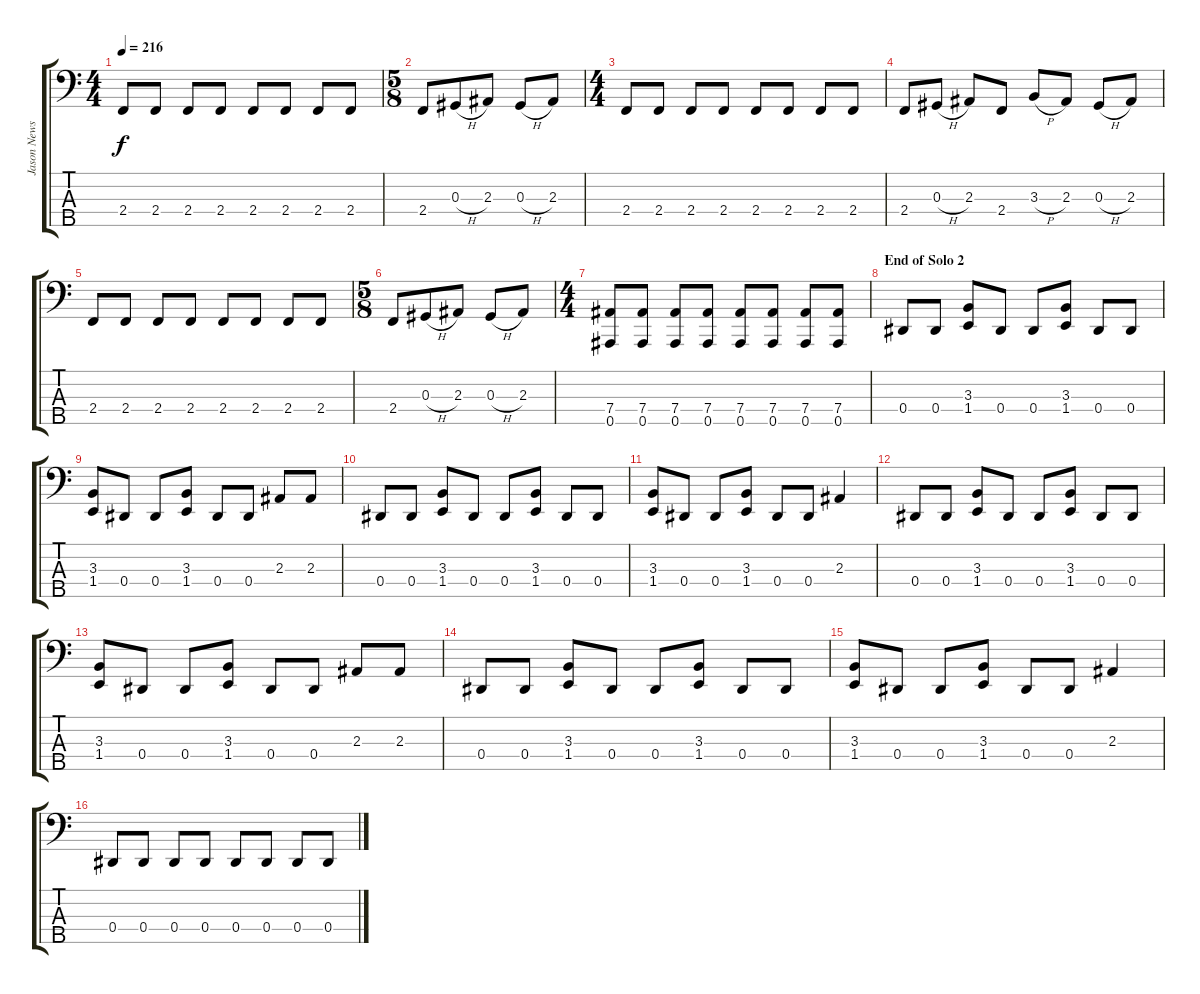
\track ("Jason Newstead (Bass)" "Jason News") {instrument electricbasspick}
\staff {score tabs}
\tuning (Gb2 Db2 Ab1 Eb1 Bb0) {hide}
\ts (4 4)
\tempo 216
\clef f4
\ks c
2.4.8{dy f} 2.4.8 2.4.8 2.4.8 2.4.8 2.4.8 2.4.8 2.4.8 |
\ts (5 8)
2.4.8 0.3{h}.8 2.3.8 0.3{h}.8 2.3.8 |
\ts (4 4)
2.4.8 2.4.8 2.4.8 2.4.8 2.4.8 2.4.8 2.4.8 2.4.8 |
2.4.8 0.3{h}.8 2.3.8 2.4.8 3.3{h}.8 2.3.8 0.3{h}.8 2.3.8 |
2.4.8 2.4.8 2.4.8 2.4.8 2.4.8 2.4.8 2.4.8 2.4.8 |
\ts (5 8)
2.4.8 0.3{h}.8 2.3.8 0.3{h}.8 2.3.8 |
\ts (4 4)
(7.4 0.5).8 (7.4 0.5).8 (7.4 0.5).8 (7.4 0.5).8 (7.4 0.5).8 (7.4 0.5).8 (7.4 0.5).8 (7.4 0.5).8 |
\section ("" "End of Solo 2")
0.4.8 0.4.8 (3.3 1.4).8 0.4.8 0.4.8 (3.3 1.4).8 0.4.8 0.4.8 |
(3.3 1.4).8 0.4.8 0.4.8 (3.3 1.4).8 0.4.8 0.4.8 2.3.8 2.3.8 |
0.4.8 0.4.8 (3.3 1.4).8 0.4.8 0.4.8 (3.3 1.4).8 0.4.8 0.4.8 |
(3.3 1.4).8 0.4.8 0.4.8 (3.3 1.4).8 0.4.8 0.4.8 2.3.4 |
0.4.8 0.4.8 (3.3 1.4).8 0.4.8 0.4.8 (3.3 1.4).8 0.4.8 0.4.8 |
(3.3 1.4).8 0.4.8 0.4.8 (3.3 1.4).8 0.4.8 0.4.8 2.3.8 2.3.8 |
0.4.8 0.4.8 (3.3 1.4).8 0.4.8 0.4.8 (3.3 1.4).8 0.4.8 0.4.8 |
(3.3 1.4).8 0.4.8 0.4.8 (3.3 1.4).8 0.4.8 0.4.8 2.3.4 |
0.4.8 0.4.8 0.4.8 0.4.8 0.4.8 0.4.8 0.4.8 0.4.8
